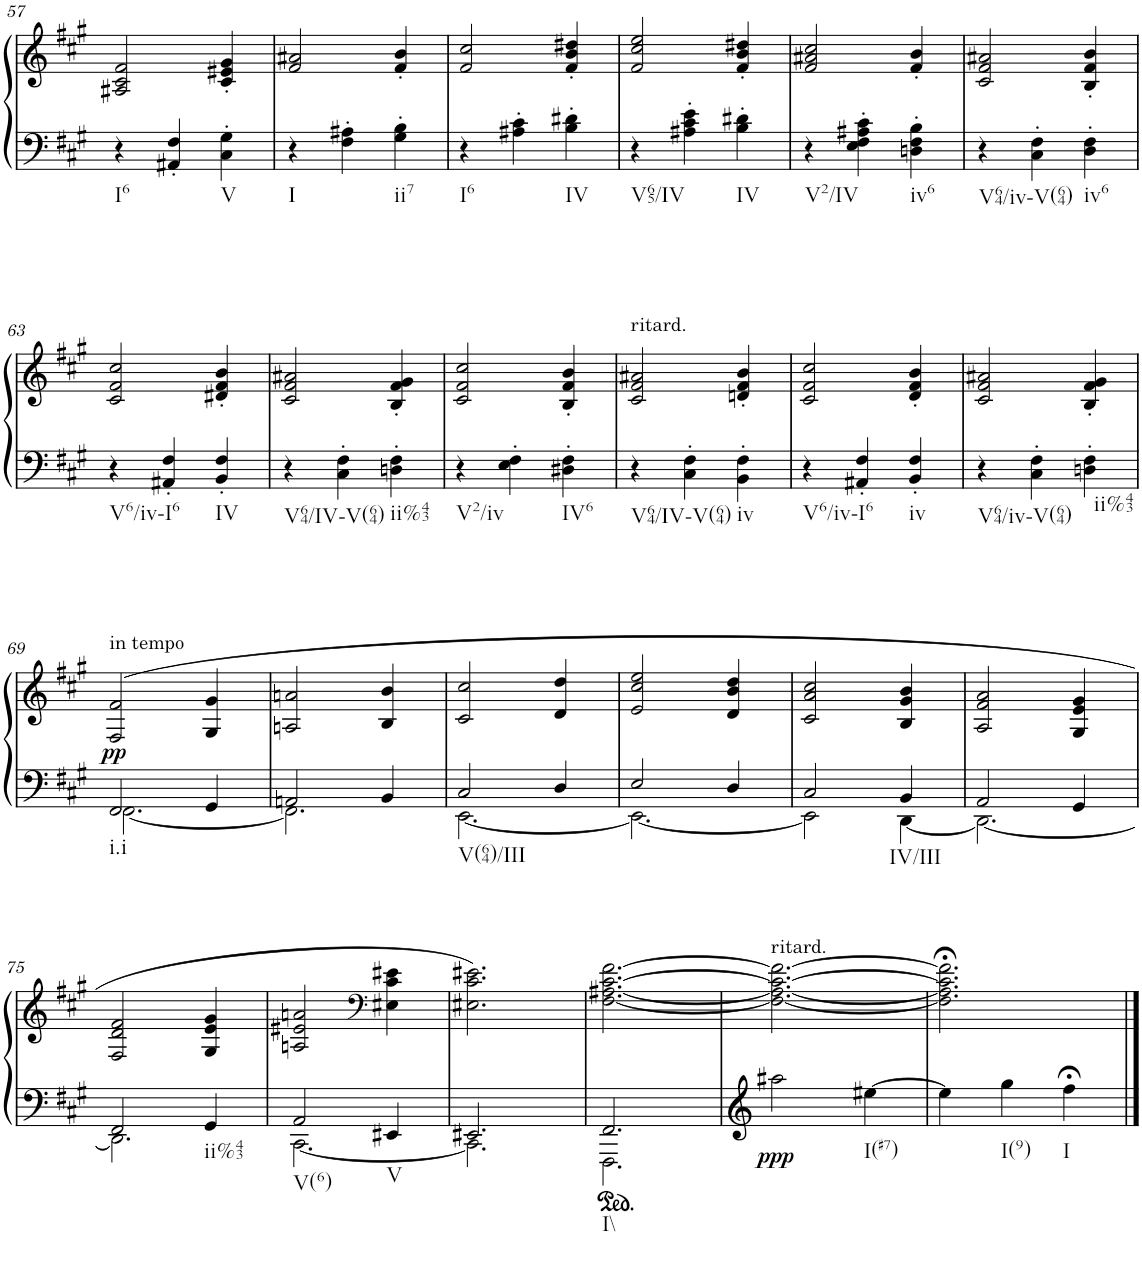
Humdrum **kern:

**kern	**kern	**dynam
*part1	*part1	*part1
*staff2	*staff1	*staff1/2
*I"Piano	*	*
*I'Pno.	*	*
!!LO:PB:g=z
*clefF4	*clefG2	*
*k[f#c#g#]	*k[f#c#g#]	*
*M3/4	*M3/4	*
=57	=57	=57
!LO:TX:b:t=I6	!	!
4r	2A#X/ 2c#/ 2f#/	.
4AA#X/' 4F#/'	.	.
!LO:TX:b:t=V	!	!
4C#\' 4G#\'	4c#/' 4e#X/' 4g#/'	.
=58	=58	=58
!LO:TX:b:t=I	!	!
4r	2f#/ 2a#X/	.
4F#\' 4A#X\'	.	.
!LO:TX:b:t=ii7	!	!
4G#\' 4B\'	4f#/' 4b/'	.
=59	=59	=59
!LO:TX:b:t=I6	!	!
4r	2f#/ 2cc#/	.
4A#X\' 4c#\'	.	.
!LO:TX:b:t=IV	!	!
4B\' 4d#X\'	4f#/' 4b/' 4dd#X/'	.
=60	=60	=60
!LO:TX:b:t=V65/IV	!	!
4r	2f#/ 2cc#/ 2ee/	.
4A#X\' 4c#\' 4e\'	.	.
!LO:TX:b:t=IV	!	!
4B\' 4d#X\'	4f#/' 4b/' 4dd#X/'	.
=61	=61	=61
!LO:TX:b:t=V2/IV	!	!
4r	2f#/ 2a#X/ 2cc#/	.
4E\' 4F#\' 4A#X\' 4c#\'	.	.
!LO:TX:b:t=iv6	!	!
4Dn\' 4F#\' 4B\'	4f#/' 4b/'	.
=62	=62	=62
!LO:TX:b:t=V64/iv-V(64)	!	!
4r	2c#/ 2f#/ 2a#X/	.
4C#\' 4F#\'	.	.
!LO:TX:b:t=iv6	!	!
4D\' 4F#\'	4B/' 4f#/' 4b/'	.
!!LO:LB:g=z
=63	=63	=63
!LO:TX:b:t=V6/iv-I6	!	!
4r	2c#/ 2f#/ 2cc#/	.
4AA#X/' 4F#/'	.	.
!LO:TX:b:t=IV	!	!
4BB/' 4F#/'	4d#X/' 4f#/' 4b/'	.
=64	=64	=64
!LO:TX:b:t=V64/IV-V(64)	!	!
4r	2c#/ 2f#/ 2a#X/	.
4C#\' 4F#\'	.	.
!LO:TX:b:t=ii%43	!	!
4Dn\' 4F#\'	4B/' 4f#/' 4g#/'	.
=65	=65	=65
!LO:TX:b:t=V2/iv	!	!
4r	2c#/ 2f#/ 2cc#/	.
4E\' 4F#\'	.	.
!LO:TX:b:t=IV6	!	!
4D#X\' 4F#\'	4B/' 4f#/' 4b/'	.
=66	=66	=66
!	!LO:TX:a:t=ritard.	!
!LO:TX:b:t=V64/IV-V(64)	!	!
4r	2c#/ 2f#/ 2a#X/	.
4C#\' 4F#\'	.	.
!LO:TX:b:t=iv	!	!
4BB\' 4F#\'	4dn/' 4f#/' 4b/'	.
=67	=67	=67
!LO:TX:b:t=V6/iv-I6	!	!
4r	2c#/ 2f#/ 2cc#/	.
4AA#X/' 4F#/'	.	.
!LO:TX:b:t=iv	!	!
4BB/' 4F#/'	4d/' 4f#/' 4b/'	.
=68	=68	=68
!LO:TX:b:t=V64/iv-V(64)	!	!
4r	2c#/ 2f#/ 2a#X/	.
4C#\' 4F#\'	.	.
!LO:TX:b:t=ii%43	!	!
4Dn\' 4F#\'	4B/' 4f#/' 4g#/'	.
!!LO:LB:g=z
=69	=69	=69
*^	*	*
!	!	!LO:TX:a:t=in tempo	!
!LO:TX:b:t=i.i	!	!	!
!	!	!	!LO:DY:b
2FF#/	[2.FF#\	(2F#/ 2f#/	pp
4GG#/	.	4G#/ 4g#/	.
=70	=70	=70	=70
2AAn/	2.FF#\]	2An/ 2an/	.
4BB/	.	4B/ 4b/	.
=71	=71	=71	=71
!LO:TX:b:t=V(64)/III	!	!	!
2C#/	[2.EE\	2c#/ 2cc#/	.
4D/	.	4d/ 4dd/	.
=72	=72	=72	=72
2E/	2.EE\_	2e/ 2cc#/ 2ee/	.
4D/	.	4d/ 4b/ 4dd/	.
=73	=73	=73	=73
2C#/	2EE\]	2c#/ 2a/ 2cc#/	.
!LO:TX:b:t=IV/III	!	!	!
4BB/	[4DD\	4B/ 4g#/ 4b/	.
=74	=74	=74	=74
2AA/	2.DD\_	2A/ 2f#/ 2a/	.
4GG#/	.	4G#/ 4e/ 4g#/	.
!!LO:LB:g=z
=75	=75	=75	=75
2FF#/	2.DD\]	2F#/ 2d/ 2f#/	.
!LO:TX:b:t=ii%43	!	!	!
4GG#/	.	4G#/ 4e/ 4g#/	.
=76	=76	=76	=76
!LO:TX:b:t=V(6)	!	!	!
2AA/	[2.CC#\	2An/ 2e#X/ 2an/	.
*	*	*clefF4	*
!LO:TX:b:t=V	!	!	!
4EE#X/	.	4E#X\ 4c#\ 4e#X\	.
=77	=77	=77	=77
2.EE#X/	2.CC#\]	2.E#X\ 2.c#\ 2.e#X\)	.
=78	=78	=78	=78
!LO:TX:b:t=I\\	!	!	!
2.FF#/	2.FFF#\	[2.F#\ [2.A#X\ [2.c#\ [2.f#\	.
=79	=79	=79	=79
!	!	!LO:TX:a:t=ritard.	!
!	!	!	!LO:DY:b=2
*v	*v	*	*
2aa#X\	2.F#\_ 2.A#\_ 2.c#\_ 2.f#\_	ppp
!LO:TX:b:t=I(#7)	!	!
[4ee#X\	.	.
=80	=80	=80
4ee#\]	2.F#\];< 2.A#\];< 2.c#\];< 2.f#\];<	.
!LO:TX:b:t=I(9)	!	!
4gg#\	.	.
!LO:TX:b:t=I	!	!
4ff#;<\	.	.
==	==	==
*-	*-	*-
